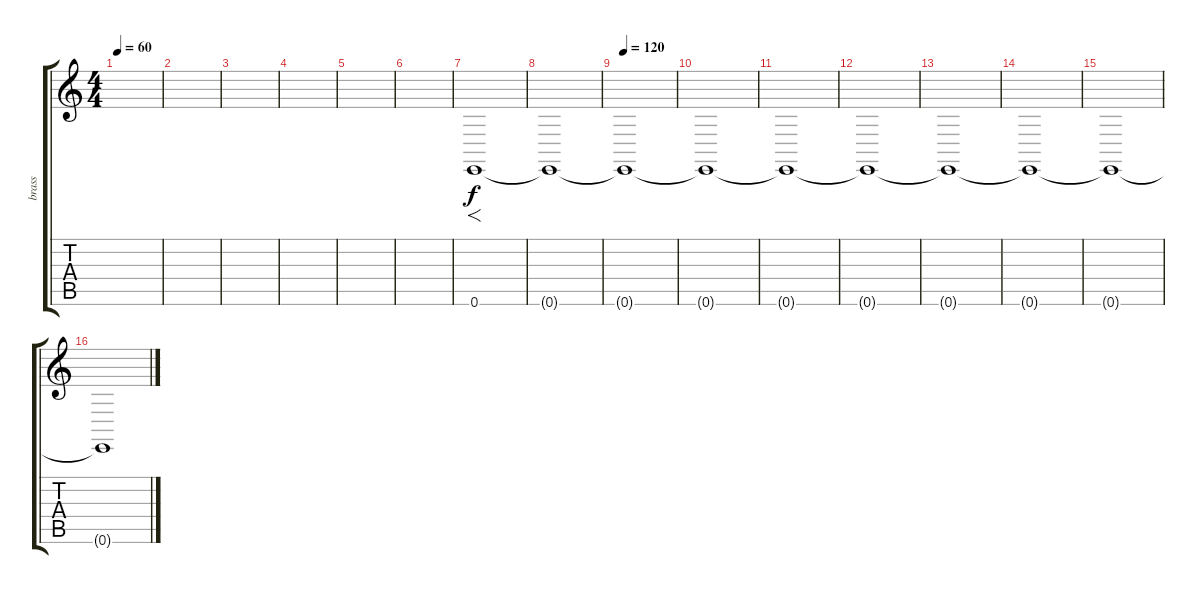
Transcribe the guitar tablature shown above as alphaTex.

\track ("brass" "brass") {instrument brasssection}
\staff {score tabs}
\tuning (E4 B3 G3 D3 A2 E2) {hide}
\ts (4 4)
\tempo 60
\clef g2
\ks c
|
|
|
|
|
|
0.6.1{f} |
0.6{t}.1 |
\tempo 120
0.6{t}.1 |
0.6{t}.1 |
0.6{t}.1 |
0.6{t}.1 |
0.6{t}.1 |
0.6{t}.1 |
0.6{t}.1 |
0.6{t}.1
